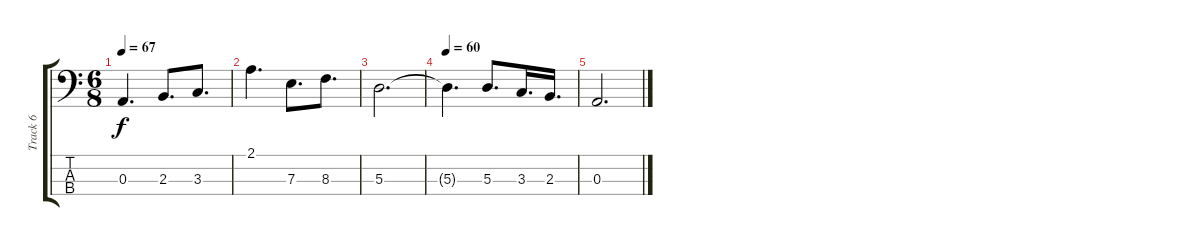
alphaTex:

\track ("Track 6" "Track 6") {instrument electricbassfinger}
\staff {score tabs}
\tuning (G2 D2 A1 E1) {hide}
\ts (6 8)
\tempo 67
\clef f4
\ks c
0.3.4{d dy f} 2.3.8{d} 3.3.8{d} |
2.1.4{d} 7.3.8{d} 8.3.8{d} |
5.3.2{d} |
\tempo 60
5.3{t}.4{d} 5.3.8{d} 3.3.16{d} 2.3.16{d} |
0.3.2{d}
